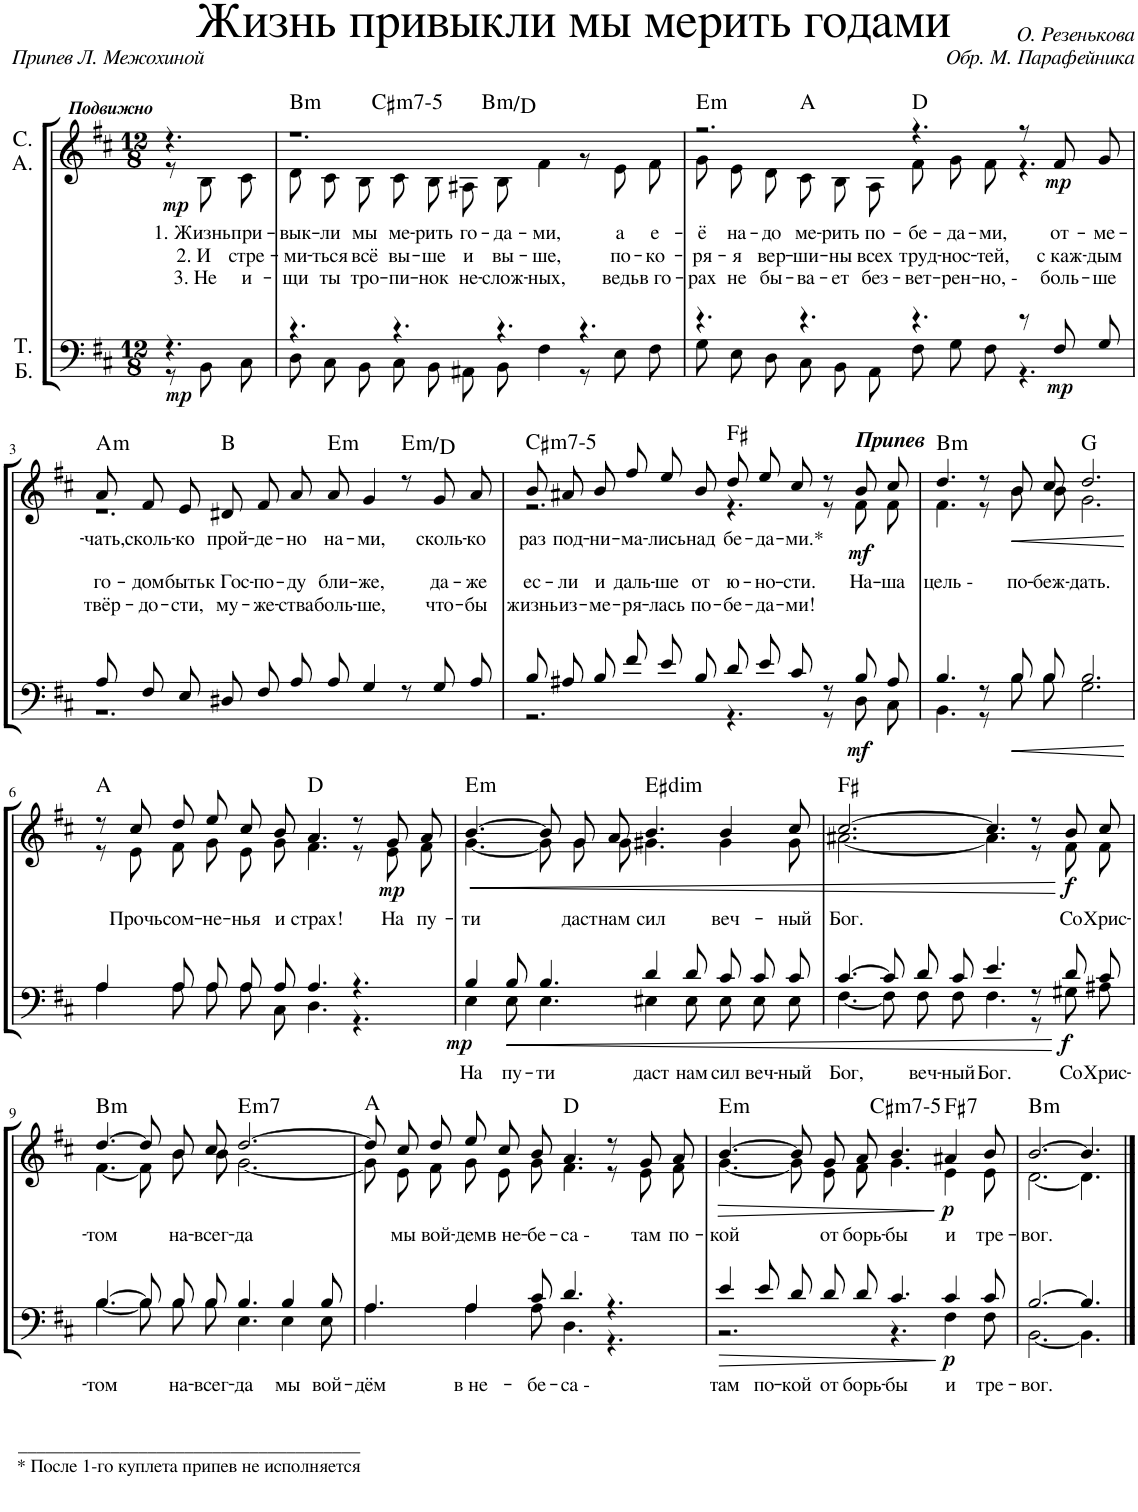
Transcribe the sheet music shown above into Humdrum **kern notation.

**kern	**text	**dynam	**kern	**text	**text	**text	**dynam	**harte
*part2	*part2	*part2	*part1	*part1	*part1	*part1	*part1	*part1
*staff2	*staff2	*staff2	*staff1	*staff1	*staff1	*staff1	*staff1	*
*I"Т. Б.	*	*	*I"С. А.	*	*	*	*	*
*clefF4	*	*	*clefG2	*	*	*	*	*
*k[f#c#]	*	*	*k[f#c#]	*	*	*	*	*
*M12/8	*	*	*M12/8	*	*	*	*	*
=	=	=	=	=	=	=	=	=
*^	*	*	*^	*	*	*	*	*
!	!	!	!	!LO:TX:a:Bi:t=Подвижно	!	!	!	!	!	!
4.r	8r	.	.	4.r	8r	.	.	.	.	.
!	!	!	!LO:DY:b	!	!	!LO:LY:b	!LO:LY:b	!LO:LY:b	!LO:DY:b	!
.	8BB\L	.	mp	.	8B\L	1. Жизнь	2. И	3. Не	mp	.
!	!	!	!	!	!	!LO:LY:b	!LO:LY:b	!LO:LY:b	!	!
.	8C#\J	.	.	.	8c#\J	при-	стре-	и-	.	.
=1	=1	=1	=1	=1	=1	=1	=1	=1	=1	=1
!	!	!	!	!	!	!LO:LY:b	!LO:LY:b	!LO:LY:b	!	!LO:H:kt=m
4.r	8D\L	.	.	1.r	8d\L	-вык-	-ми-	-щи	.	B:min
!	!	!	!	!	!	!LO:LY:b	!LO:LY:b	!LO:LY:b	!	!
.	8C#\	.	.	.	8c#\	-ли	-ться	ты	.	.
!	!	!	!	!	!	!LO:LY:b	!LO:LY:b	!LO:LY:b	!	!
.	8BB\J	.	.	.	8B\J	мы	всё	тро-	.	.
!	!	!	!	!	!	!LO:LY:b	!LO:LY:b	!LO:LY:b	!	!LO:H:kt=m7-5
4.r	8C#\L	.	.	.	8c#\L	ме-	вы-	-пи-	.	C#:hdim7
!	!	!	!	!	!	!LO:LY:b	!LO:LY:b	!LO:LY:b	!	!
.	8BB\	.	.	.	8B\	-рить	-ше	-нок	.	.
!	!	!	!	!	!	!LO:LY:b	!LO:LY:b	!LO:LY:b	!	!
.	8AA#X\J	.	.	.	8A#X\J	го-	и	не-	.	.
!	!	!	!	!	!	!LO:LY:b	!LO:LY:b	!LO:LY:b	!	!LO:H:kt=m
4.r	8BB\	.	.	.	8B\	-да-	вы-	-слож-	.	B:min/b3
!	!	!	!	!	!	!LO:LY:b	!LO:LY:b	!LO:LY:b	!	!
.	4F#\	.	.	.	4f#\	-ми,	-ше,	-ных,	.	.
4.r	8r	.	.	.	8r	.	.	.	.	.
!	!	!	!	!	!	!LO:LY:b	!LO:LY:b	!LO:LY:b	!	!
.	8E\L	.	.	.	8e\L	а	по-	ведь	.	.
!	!	!	!	!	!	!LO:LY:b	!LO:LY:b	!LO:LY:b	!	!
.	8F#\J	.	.	.	8f#\J	е-	-ко-	в го-	.	.
=2	=2	=2	=2	=2	=2	=2	=2	=2	=2	=2
!	!	!	!	!	!	!LO:LY:b	!LO:LY:b	!LO:LY:b	!	!LO:H:kt=m
4.r	8G\L	.	.	2.r	8g\L	-ё	-ря-	-рах	.	E:min
!	!	!	!	!	!	!LO:LY:b	!LO:LY:b	!LO:LY:b	!	!
.	8E\	.	.	.	8e\	на-	-я	не	.	.
!	!	!	!	!	!	!LO:LY:b	!LO:LY:b	!LO:LY:b	!	!
.	8D\J	.	.	.	8d\J	-до	вер-	бы-	.	.
!	!	!	!	!	!	!LO:LY:b	!LO:LY:b	!LO:LY:b	!	!
4.r	8C#\L	.	.	.	8c#\L	ме-	-ши-	-ва-	.	A:maj
!	!	!	!	!	!	!LO:LY:b	!LO:LY:b	!LO:LY:b	!	!
.	8BB\	.	.	.	8B\	-рить	-ны	-ет	.	.
!	!	!	!	!	!	!LO:LY:b	!LO:LY:b	!LO:LY:b	!	!
.	8AA\J	.	.	.	8A\J	по-	всех	без-	.	.
!	!	!	!	!	!	!LO:LY:b	!LO:LY:b	!LO:LY:b	!	!
4.r	8F#\L	.	.	4.r	8f#\L	-бе-	труд-	-вет-	.	D:maj
!	!	!	!	!	!	!LO:LY:b	!LO:LY:b	!LO:LY:b	!	!
.	8G\	.	.	.	8g\	-да-	-нос-	-рен-	.	.
!	!	!	!	!	!	!LO:LY:b	!LO:LY:b	!LO:LY:b	!	!
.	8F#\J	.	.	.	8f#\J	-ми,	-тей,	-но, -	.	.
8r	4.r	.	.	8r	4.r	.	.	.	.	.
!	!	!	!LO:DY:b	!	!	!LO:LY:b	!LO:LY:b	!LO:LY:b	!LO:DY:b	!
8F#/L	.	.	mp	8f#/L	.	от-	с каж-	боль-	mp	.
!	!	!	!	!	!	!LO:LY:b	!LO:LY:b	!LO:LY:b	!	!
8G/J	.	.	.	8g/J	.	-ме-	-дым	-ше	.	.
!!LO:LB:g=z	!!
=3	=3	=3	=3	=3	=3	=3	=3	=3	=3	=3
!	!	!	!	!	!	!LO:LY:b	!LO:LY:b	!LO:LY:b	!	!LO:H:kt=m
8A/L	1.r	.	.	8a/L	1.r	-чать,	го-	твёр-	.	A:min
!	!	!	!	!	!	!LO:LY:b	!LO:LY:b	!LO:LY:b	!	!
8F#/	.	.	.	8f#/	.	сколь-	-дом	-до-	.	.
!	!	!	!	!	!	!LO:LY:b	!LO:LY:b	!LO:LY:b	!	!
8E/J	.	.	.	8e/J	.	-ко	быть	-сти,	.	.
!	!	!	!	!	!	!LO:LY:b	!LO:LY:b	!LO:LY:b	!	!
8D#X/L	.	.	.	8d#X/L	.	прой-	к Гос-	му-	.	B:maj
!	!	!	!	!	!	!LO:LY:b	!LO:LY:b	!LO:LY:b	!	!
8F#/	.	.	.	8f#/	.	-де-	-по-	-же-	.	.
!	!	!	!	!	!	!LO:LY:b	!LO:LY:b	!LO:LY:b	!	!
8A/J	.	.	.	8a/J	.	-но	-ду	-ства	.	.
!	!	!	!	!	!	!LO:LY:b	!LO:LY:b	!LO:LY:b	!	!LO:H:kt=m
8A/	.	.	.	8a/	.	на-	бли-	боль-	.	E:min
!	!	!	!	!	!	!LO:LY:b	!LO:LY:b	!LO:LY:b	!	!
4G/	.	.	.	4g/	.	-ми,	-же,	-ше,	.	.
!	!	!	!	!	!	!	!	!	!	!LO:H:kt=m
8r	.	.	.	8r	.	.	.	.	.	E:min/b7
!	!	!	!	!	!	!LO:LY:b	!LO:LY:b	!LO:LY:b	!	!
8G/L	.	.	.	8g/L	.	сколь-	да-	что-	.	.
!	!	!	!	!	!	!LO:LY:b	!LO:LY:b	!LO:LY:b	!	!
8A/J	.	.	.	8a/J	.	-ко	-же	-бы	.	.
=4	=4	=4	=4	=4	=4	=4	=4	=4	=4	=4
!	!	!	!	!	!	!LO:LY:b	!LO:LY:b	!LO:LY:b	!	!LO:H:kt=m7-5
8B/L	2.r	.	.	8b/L	2.r	раз	ес-	жизнь	.	C#:hdim7
!	!	!	!	!	!	!LO:LY:b	!LO:LY:b	!LO:LY:b	!	!
8A#X/	.	.	.	8a#X/	.	под-	-ли	из-	.	.
!	!	!	!	!	!	!LO:LY:b	!LO:LY:b	!LO:LY:b	!	!
8B/J	.	.	.	8b/J	.	-ни-	и	-ме-	.	.
!	!	!	!	!	!	!LO:LY:b	!LO:LY:b	!LO:LY:b	!	!
8f#/L	.	.	.	8ff#/L	.	-ма-	даль-	-ря-	.	.
!	!	!	!	!	!	!LO:LY:b	!LO:LY:b	!LO:LY:b	!	!
8e/	.	.	.	8ee/	.	-лись	-ше	-лась	.	.
!	!	!	!	!	!	!LO:LY:b	!LO:LY:b	!LO:LY:b	!	!
8B/J	.	.	.	8b/J	.	над	от	по-	.	.
!	!	!	!	!	!	!LO:LY:b	!LO:LY:b	!LO:LY:b	!	!
8d/L	4.r	.	.	8dd/L	4.r	бе-	ю-	-бе-	.	F#:maj
!	!	!	!	!	!	!LO:LY:b	!LO:LY:b	!LO:LY:b	!	!
8e/	.	.	.	8ee/	.	-да-	-но-	-да-	.	.
!	!	!	!	!	!	!LO:LY:b	!LO:LY:b	!LO:LY:b	!	!
8c#/J	.	.	.	8cc#/J	.	-ми.*	-сти.	-ми!	.	.
8r	8r	.	.	8r	8r	.	.	.	.	.
!	!	!	!	!LO:TX:a:Bi:t=Припев	!	!	!	!	!	!
!	!	!	!LO:DY:b	!	!	!	!LO:LY:b	!	!LO:DY:b	!
8B/L	8D\L	.	mf	8b/L	8f#\L	.	На-	.	mf	.
!	!	!	!	!	!	!	!LO:LY:b	!	!	!
8A#/J	8C#\J	.	.	8cc#/J	8f#\J	.	-ша	.	.	.
=5	=5	=5	=5	=5	=5	=5	=5	=5	=5	=5
!	!	!	!	!	!	!	!LO:LY:b	!	!	!LO:H:kt=m
4.B/	4.BB\	.	.	4.dd/	4.f#\	.	цель -	.	.	B:min
8r	8r	.	.	8r	8r	.	.	.	.	.
!	!	!	!LO:HP:b	!	!	!	!LO:LY:b	!	!LO:HP:b	!
8B/L	8B\L	.	<	8b/L	8b\L	.	по-	.	<	.
!	!	!	!	!	!	!	!LO:LY:b	!	!	!
8B/J	8B\J	.	.	8cc#/J	8b\J	.	-беж-	.	.	.
!	!	!	!	!	!	!	!LO:LY:b	!	!	!
2.B/	2.G\	.	.	2.dd/	2.g\	.	-дать.	.	.	G:maj
*v	*v	*	*	*	*	*	*	*	*	*
*	*	*	*v	*v	*	*	*	*	*
.	.	[	.	.	.	.	[	.
!!LO:LB:g=z
=6	=6	=6	=6	=6	=6	=6	=6	=6
*^	*	*	*^	*	*	*	*	*
4A/	4A\	.	.	8r	8r	.	.	.	.	A:maj
!	!	!	!	!	!	!	!LO:LY:b	!	!	!
.	.	.	.	8cc#/L	8e\L	.	Прочь	.	.	.
!	!	!	!	!	!	!	!LO:LY:b	!	!	!
8A/	8A\	.	.	8dd/J	8f#\J	.	сом-	.	.	.
!	!	!	!	!	!	!	!LO:LY:b	!	!	!
8A/L	8A\L	.	.	8ee/L	8g\L	.	-не-	.	.	.
!	!	!	!	!	!	!	!LO:LY:b	!	!	!
8A/	8A\	.	.	8cc#/	8e\	.	-нья	.	.	.
!	!	!	!	!	!	!	!LO:LY:b	!	!	!
8A/J	8C#\J	.	.	8b/J	8g\J	.	и	.	.	.
!	!	!	!	!	!	!	!LO:LY:b	!	!	!
4.A/	4.D\	.	.	4.a/	4.f#\	.	страх!	.	.	D:maj
4.r	4.r	.	.	8r	8r	.	.	.	.	.
!	!	!	!	!	!	!	!LO:LY:b	!	!LO:DY:b	!
.	.	.	.	8g/L	8e\L	.	На	.	mp	.
!	!	!	!	!	!	!	!LO:LY:b	!	!	!
.	.	.	.	8a/J	8f#\J	.	пу-	.	.	.
=7	=7	=7	=7	=7	=7	=7	=7	=7	=7	=7
!	!	!LO:LY:b	!LO:DY:b	!	!	!	!LO:LY:b	!	!LO:HP:b	!LO:H:kt=m
4B/	4E\	На	mp	[4.b/	[4.g\	.	-ти	.	<	E:min
!	!	!LO:LY:b	!LO:HP:b	!	!	!	!	!	!	!
8B/	8E\	пу-	<	.	.	.	.	.	.	.
!	!	!LO:LY:b	!	!	!	!	!	!	!	!
4.B/	4.E\	-ти	.	8b/L]	8g\L]	.	.	.	.	.
!	!	!	!	!	!	!	!LO:LY:b	!	!	!
.	.	.	.	8g/	8g\	.	даст	.	.	.
!	!	!	!	!	!	!	!LO:LY:b	!	!	!
.	.	.	.	8a/J	8g\J	.	нам	.	.	.
!	!	!LO:LY:b	!	!	!	!	!LO:LY:b	!	!	!LO:H:kt=dim
4d/	4E#X\	даст	.	4.b/	4.g#X\	.	сил	.	.	E#:dim
!	!	!LO:LY:b	!	!	!	!	!	!	!	!
8d/	8E#\	нам	.	.	.	.	.	.	.	.
!	!	!LO:LY:b	!	!	!	!	!LO:LY:b	!	!	!
8c#/L	8E#\L	сил	.	4b/	4g#\	.	веч-	.	.	.
!	!	!LO:LY:b	!	!	!	!	!	!	!	!
8c#/	8E#\	веч-	.	.	.	.	.	.	.	.
!	!	!LO:LY:b	!	!	!	!	!LO:LY:b	!	!	!
8c#/J	8E#\J	-ный	.	8cc#/	8g#\	.	-ный	.	.	.
=8	=8	=8	=8	=8	=8	=8	=8	=8	=8	=8
!	!	!LO:LY:b	!	!	!	!	!LO:LY:b	!	!	!
[4.c#/	[4.F#\	Бог,	.	[2.cc#/	[2.a#X\	.	Бог.	.	.	F#:maj
8c#/L]	8F#\L]	.	.	.	.	.	.	.	.	.
!	!	!LO:LY:b	!	!	!	!	!	!	!	!
8d/	8F#\	веч-	.	.	.	.	.	.	.	.
!	!	!LO:LY:b	!	!	!	!	!	!	!	!
8c#/J	8F#\J	-ный	.	.	.	.	.	.	.	.
!	!	!LO:LY:b	!	!	!	!	!	!	!	!
4.e/	4.F#\	Бог.	.	4.cc#/]	4.a#\]	.	.	.	.	.
8r	8r	.	.	8r	8r	.	.	.	.	.
!	!	!LO:LY:b	!LO:DY:n=1:b	!	!	!	!LO:LY:b	!	!LO:DY:n=1:b	!
8d/L	8G#X\L	Со	[ f	8b/L	8f#\L	.	Со	.	[ f	.
!	!	!LO:LY:b	!	!	!	!	!LO:LY:b	!	!	!
8c#/J	8A#X\J	Хрис-	.	8cc#/J	8f#\J	.	Хрис-	.	.	.
!!LO:LB:g=z	!!
=9	=9	=9	=9	=9	=9	=9	=9	=9	=9	=9
!LO:TX:b:t=_____________________________________	!	!	!	!	!	!	!	!	!	!
!LO:TX:b:t=* После 1-го куплета припев не исполняется	!	!	!	!	!	!	!	!	!	!
!	!	!LO:LY:b	!	!	!	!	!LO:LY:b	!	!	!LO:H:kt=m
[4.B/	[4.B\	-том	.	[4.dd/	[4.f#\	.	-том	.	.	B:min
8B/L]	8B\L]	.	.	8dd/L]	8f#\L]	.	.	.	.	.
!	!	!LO:LY:b	!	!	!	!	!LO:LY:b	!	!	!
8B/	8B\	на-	.	8b/	8b\	.	на-	.	.	.
!	!	!LO:LY:b	!	!	!	!	!LO:LY:b	!	!	!
8B/J	8B\J	-всег-	.	8cc#/J	8b\J	.	-всег-	.	.	.
!	!	!LO:LY:b	!	!	!	!	!LO:LY:b	!	!	!LO:H:kt=m7
4.B/	4.E\	-да	.	[2.dd/	[2.g\	.	-да	.	.	E:min7
!	!	!LO:LY:b	!	!	!	!	!	!	!	!
4B/	4E\	мы	.	.	.	.	.	.	.	.
!	!	!LO:LY:b	!	!	!	!	!	!	!	!
8B/	8E\	вой-	.	.	.	.	.	.	.	.
=10	=10	=10	=10	=10	=10	=10	=10	=10	=10	=10
!	!	!LO:LY:b	!	!	!	!	!	!	!	!
4.A/	4.A\	-дём	.	8dd/L]	8g\L]	.	.	.	.	A:maj
!	!	!	!	!	!	!	!LO:LY:b	!	!	!
.	.	.	.	8cc#/	8e\	.	мы	.	.	.
!	!	!	!	!	!	!	!LO:LY:b	!	!	!
.	.	.	.	8dd/J	8f#\J	.	вой-	.	.	.
!	!	!LO:LY:b	!	!	!	!	!LO:LY:b	!	!	!
4A/	4A\	в не-	.	8ee/L	8g\L	.	-дем	.	.	.
!	!	!	!	!	!	!	!LO:LY:b	!	!	!
.	.	.	.	8cc#/	8e\	.	в не-	.	.	.
!	!	!LO:LY:b	!	!	!	!	!LO:LY:b	!	!	!
8c#/	8A\	-бе-	.	8b/J	8g\J	.	-бе-	.	.	.
!	!	!LO:LY:b	!	!	!	!	!LO:LY:b	!	!	!
4.d/	4.D\	-са -	.	4.a/	4.f#\	.	-са -	.	.	D:maj
4.r	4.r	.	.	8r	8r	.	.	.	.	.
!	!	!	!	!	!	!	!LO:LY:b	!	!	!
.	.	.	.	8g/L	8e\L	.	там	.	.	.
!	!	!	!	!	!	!	!LO:LY:b	!	!	!
.	.	.	.	8a/J	8f#\J	.	по-	.	.	.
=11	=11	=11	=11	=11	=11	=11	=11	=11	=11	=11
!	!	!LO:LY:b	!LO:HP:b	!	!	!	!LO:LY:b	!	!LO:HP:b	!LO:H:kt=m
4e/	2.r	там	>	[4.b/	[4.g\	.	-кой	.	>	E:min
!	!	!LO:LY:b	!	!	!	!	!	!	!	!
8e/	.	по-	.	.	.	.	.	.	.	.
!	!	!LO:LY:b	!	!	!	!	!	!	!	!
8d/L	.	-кой	.	8b/L]	8g\L]	.	.	.	.	.
!	!	!LO:LY:b	!	!	!	!	!LO:LY:b	!	!	!
8d/	.	от	.	8g/	8e\	.	от	.	.	.
!	!	!LO:LY:b	!	!	!	!	!LO:LY:b	!	!	!
8d/J	.	борь-	.	8a/J	8f#\J	.	борь-	.	.	.
!	!	!LO:LY:b	!	!	!	!	!LO:LY:b	!	!	!LO:H:kt=m7-5
4.c#/	4.r	-бы	.	4.b/	4.g\	.	-бы	.	.	C#:hdim7
!	!	!LO:LY:b	!LO:DY:n=1:b	!	!	!	!LO:LY:b	!	!LO:DY:n=1:b	!LO:H:kt=7
4c#/	4F#\	и	] p	4a#X/	4e\	.	и	.	] p	F#:7
!	!	!LO:LY:b	!	!	!	!	!LO:LY:b	!	!	!
8c#/	8F#\	тре-	.	8b/	8e\	.	тре-	.	.	.
=12	=12	=12	=12	=12	=12	=12	=12	=12	=12	=12
*M9/8	*	*	*	*M9/8	*	*	*	*	*	*
!	!	!LO:LY:b	!	!	!	!	!LO:LY:b	!	!	!LO:H:kt=m
[2.B/	[2.BB\	-вог.	.	[2.b/	[2.d\	.	-вог.	.	.	B:min
4.B/]	4.BB\]	.	.	4.b/]	4.d\]	.	.	.	.	.
*v	*v	*	*	*	*	*	*	*	*	*
*	*	*	*v	*v	*	*	*	*	*
==	==	==	==	==	==	==	==	==
*-	*-	*-	*-	*-	*-	*-	*-	*-
